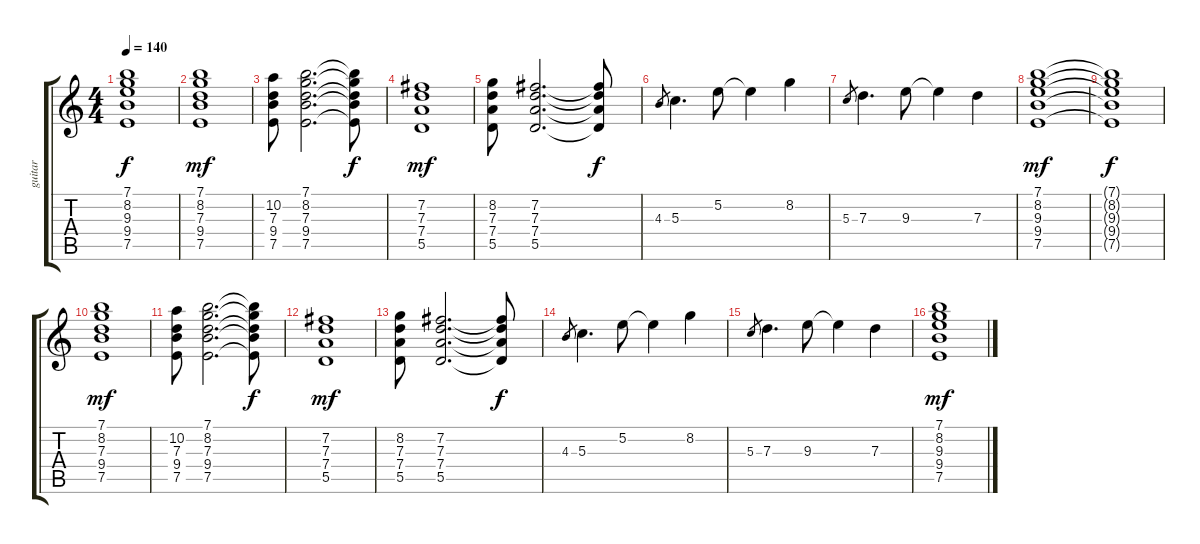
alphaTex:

\track ("guitar" "guitar") {instrument overdrivenguitar}
\staff {score tabs}
\tuning (E4 B3 G3 D3 A2 E2) {hide}
\ts (4 4)
\tempo 140
\clef g2
\ks c
(7.1{t} 8.2{t} 9.3{t} 9.4{t} 7.5{t}).1{dy f} |
(7.1 8.2 7.3 9.4 7.5).1{dy mf} |
(10.2 7.3 9.4 7.5).8 (7.1 8.2 7.3 9.4 7.5).2{d} (7.1{t} 8.2{t} 7.3{t} 9.4{t} 7.5{t}).8{dy f} |
(7.2 7.3 7.4 5.5).1{dy mf} |
(8.2 7.3 7.4 5.5).8 (7.2 7.3 7.4 5.5).2{d} (7.2{t} 7.3{t} 7.4{t} 5.5{t}).8{dy f} |
4.3.8{gr} 5.3.4{d} 5.2.8 5.2{t}.4 8.2.4 |
5.3.8{gr} 7.3.4{d} 9.3.8 9.3{t}.4 7.3.4 |
(7.1 8.2 9.3 9.4 7.5).1{dy mf} |
(7.1{t} 8.2{t} 9.3{t} 9.4{t} 7.5{t}).1{dy f} |
(7.1 8.2 7.3 9.4 7.5).1{dy mf} |
(10.2 7.3 9.4 7.5).8 (7.1 8.2 7.3 9.4 7.5).2{d} (7.1{t} 8.2{t} 7.3{t} 9.4{t} 7.5{t}).8{dy f} |
(7.2 7.3 7.4 5.5).1{dy mf} |
(8.2 7.3 7.4 5.5).8 (7.2 7.3 7.4 5.5).2{d} (7.2{t} 7.3{t} 7.4{t} 5.5{t}).8{dy f} |
4.3.8{gr} 5.3.4{d} 5.2.8 5.2{t}.4 8.2.4 |
5.3.8{gr} 7.3.4{d} 9.3.8 9.3{t}.4 7.3.4 |
(7.1 8.2 9.3 9.4 7.5).1{dy mf}
